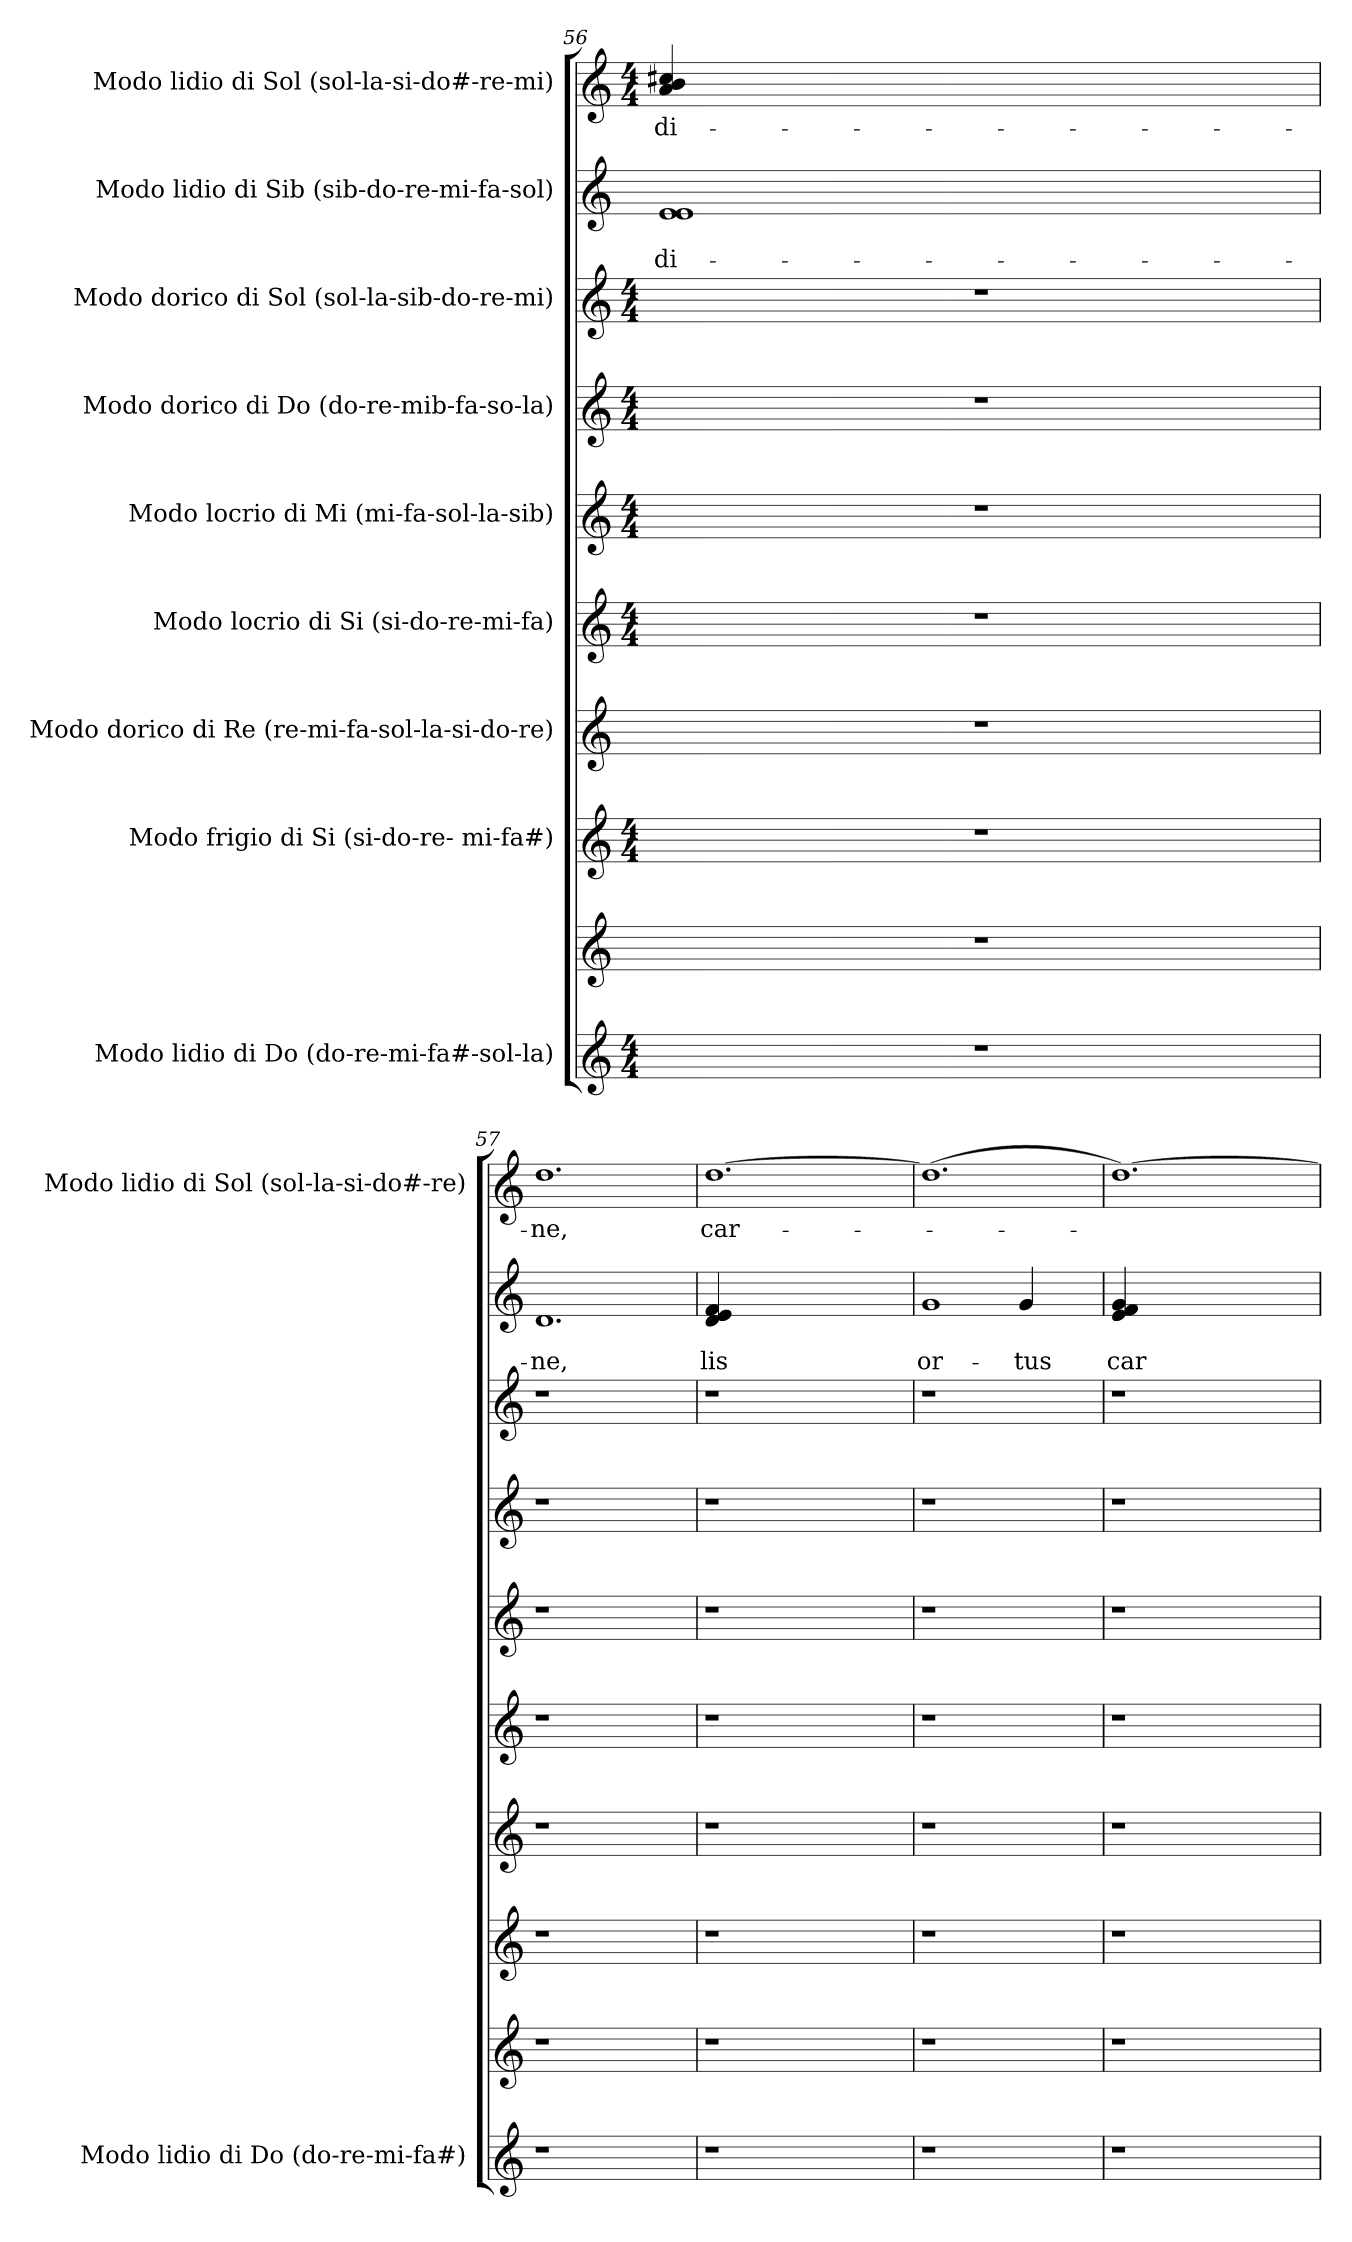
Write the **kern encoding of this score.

**kern	**kern	**kern	**kern	**kern	**kern	**kern	**kern	**kern	**text	**text	**kern	**text
*part10	*part9	*part8	*part7	*part6	*part5	*part4	*part3	*part2	*part2	*part2	*part1	*part1
*staff10	*staff9	*staff8	*staff7	*staff6	*staff5	*staff4	*staff3	*staff2	*staff2	*staff2	*staff1	*staff1
*I"Modo lidio di Do (do-re-mi-fa#-sol-la)	*	*I"Modo frigio di Si (si-do-re- mi-fa#)	*I"Modo dorico di Re (re-mi-fa-sol-la-si-do-re)	*I"Modo locrio di Si (si-do-re-mi-fa)	*I"Modo locrio di Mi (mi-fa-sol-la-sib)	*I"Modo dorico di Do (do-re-mib-fa-so-la)	*I"Modo dorico di Sol (sol-la-sib-do-re-mi)	*I"Modo lidio di Sib (sib-do-re-mi-fa-sol)	*	*	*I"Modo lidio di Sol (sol-la-si-do#-re-mi)	*
*I'Modo lidio di Do (do-re-mi-fa#)	*	*	*	*	*	*	*	*	*	*	*I'Modo lidio di Sol (sol-la-si-do#-re)	*
*clefG2	*clefG2	*clefG2	*clefG2	*clefG2	*clefG2	*clefG2	*clefG2	*clefG2	*	*	*clefG2	*
*k[]	*k[]	*k[]	*k[]	*k[]	*k[]	*k[]	*k[]	*k[]	*	*	*k[]	*
*C:	*C:	*C:	*C:	*C:	*C:	*C:	*C:	*C:	*	*	*C:	*
*M4/4	*	*M4/4	*	*M4/4	*M4/4	*M4/4	*M4/4	*	*	*	*M4/4	*
=56	=56	=56	=56	=56	=56	=56	=56	=56	=56	=56	=56	=56
!	!	!	!	!	!	!	!	!	!	!LO:LY:b	!	!LO:LY:b
1r	1r	1r	1r	1r	1r	1r	1r	1e 1e	.	-di-	4a/ 4b/ 4cc#X/	-di-
.	.	.	.	.	.	.	.	.	.	.	2.ryy	.
=57	=57	=57	=57	=57	=57	=57	=57	=57	=57	=57	=57	=57
!	!	!	!	!	!	!	!	!	!	!LO:LY:b	!	!LO:LY:b
1r	1r	1r	1r	1r	1r	1r	1r	1.d	.	-ne,	1.dd	-ne,
2ryy	2ryy	2ryy	2ryy	2ryy	2ryy	2ryy	2ryy	.	.	.	.	.
=58	=58	=58	=58	=58	=58	=58	=58	=58	=58	=58	=58	=58
!	!	!	!	!	!	!	!	!	!	!LO:LY:b	!	!LO:LY:b
1r	1r	1r	1r	1r	1r	1r	1r	4d/ 4e/ 4f/	.	-lis	[>1.dd	car-
.	.	.	.	.	.	.	.	1ryy	.	.	.	.
2ryy	2ryy	2ryy	2ryy	2ryy	2ryy	2ryy	2ryy	.	.	.	.	.
.	.	.	.	.	.	.	.	4ryy	.	.	.	.
=59	=59	=59	=59	=59	=59	=59	=59	=59	=59	=59	=59	=59
!	!	!	!	!	!	!	!	!	!	!LO:LY:b	!	!
1r	1r	1r	1r	1r	1r	1r	1r	1g	.	or-	(>1.dd]	.
!	!	!	!	!	!	!	!	!	!	!LO:LY:b	!	!
2ryy	2ryy	2ryy	2ryy	2ryy	2ryy	2ryy	2ryy	4g/	.	-tus	.	.
.	.	.	.	.	.	.	.	4ryy	.	.	.	.
=60	=60	=60	=60	=60	=60	=60	=60	=60	=60	=60	=60	=60
!	!	!	!	!	!	!	!	!	!	!LO:LY:b	!	!
1r	1r	1r	1r	1r	1r	1r	1r	4e/ 4f/ 4g/	.	car-	[>1.dd)	.
.	.	.	.	.	.	.	.	1ryy	.	.	.	.
2ryy	2ryy	2ryy	2ryy	2ryy	2ryy	2ryy	2ryy	.	.	.	.	.
.	.	.	.	.	.	.	.	4ryy	.	.	.	.
=	=	=	=	=	=	=	=	=	=	=	=	=
*-	*-	*-	*-	*-	*-	*-	*-	*-	*-	*-	*-	*-
